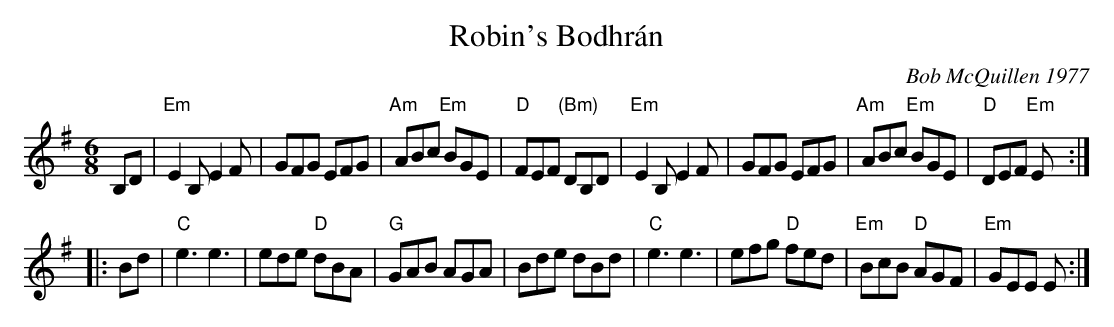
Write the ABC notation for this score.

X:1
T: Robin's Bodhr\'an
C: Bob McQuillen 1977
M: 6/8
L: 1/8
K: Em
B,D \
| "Em"E2B, E2F | GFG EFG | "Am"ABc "Em"BGE | "D"FEF "(Bm)"DB,D \
| "Em"E2B, E2F | GFG EFG | "Am"ABc "Em"BGE | "D"DEF "Em"E :|
|: Bd \
| "C"e3 e3 | ede "D"dBA | "G"GAB AGA | Bde dBd \
| "C"e3 e3 | efg "D"fed | "Em"BcB "D"AGF | "Em"GEE E :|
